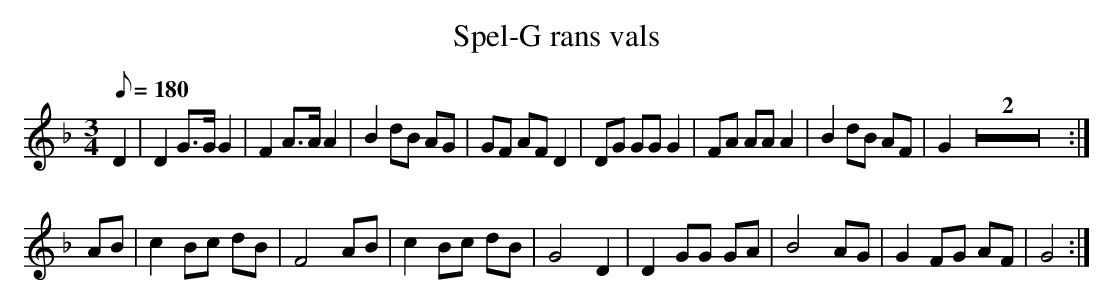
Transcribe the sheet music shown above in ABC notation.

X:1
T:Spel-G rans vals
M:3/4
L:1/8
K:DAeo
Q:180
D2| D2 G3/2G/2 G2 | F2 A3/2A/2 A2 | B2 dB AG | GF AF D2 | DG GG G2 | FA AA A2 | B2 dB AF | G2 Z2 :|
AB | c2 Bc dB | F4 AB | c2 Bc dB | G4 D2 | D2 GG GA | B4 AG | G2 FG AF | G4 :|
